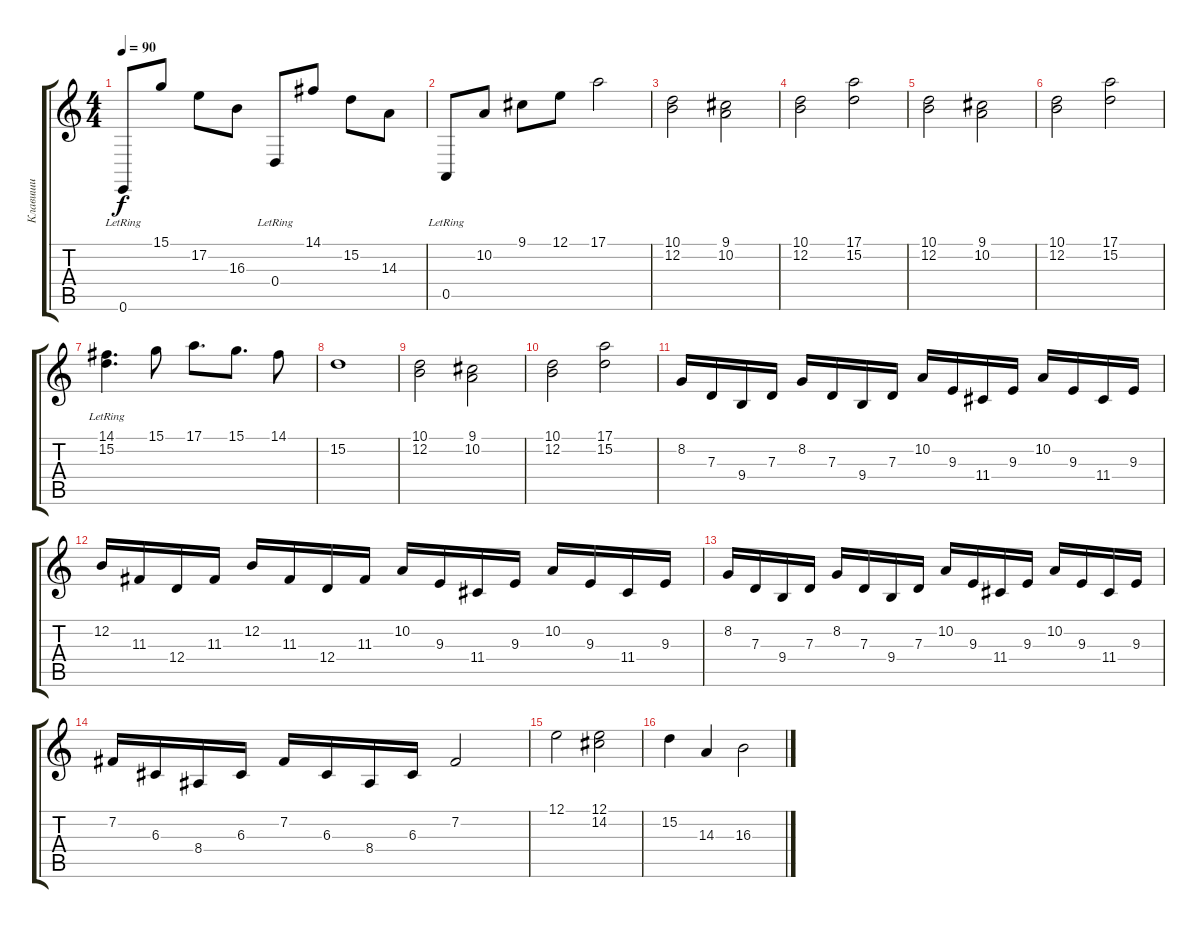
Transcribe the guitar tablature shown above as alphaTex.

\track ("Клавиши" "Клавиши") {instrument stringensemble1}
\staff {score tabs}
\tuning (E4 B3 G3 D3 A2 E2) {hide}
\ts (4 4)
\tempo 90
\clef g2
\ks c
0.6{lr}.8{dy f} 15.1.8 17.2.8 16.3.8 0.4{lr}.8 14.1.8 15.2.8 14.3.8 |
0.5{lr}.8 10.2.8 9.1.8 12.1.8 17.1.2 |
(10.1 12.2).2{volume 8 instrument stringensemble1} (9.1 10.2).2 |
(10.1 12.2).2 (17.1 15.2).2 |
(10.1 12.2).2 (9.1 10.2).2 |
(10.1 12.2).2 (17.1 15.2).2 |
(14.1 15.2{lr}).4{d} 15.1.8 17.1.8{d} 15.1.8{d} 14.1.8 |
15.2.1 |
(10.1 12.2).2 (9.1 10.2).2 |
(10.1 12.2).2 (17.1 15.2).2 |
8.2.16{volume 10 instrument pizzicatostrings} 7.3.16 9.4.16 7.3.16 8.2.16 7.3.16 9.4.16 7.3.16 10.2.16 9.3.16 11.4.16 9.3.16 10.2.16 9.3.16 11.4.16 9.3.16 |
12.2.16 11.3.16 12.4.16 11.3.16 12.2.16 11.3.16 12.4.16 11.3.16 10.2.16 9.3.16 11.4.16 9.3.16 10.2.16 9.3.16 11.4.16 9.3.16 |
8.2.16 7.3.16 9.4.16 7.3.16 8.2.16 7.3.16 9.4.16 7.3.16 10.2.16 9.3.16 11.4.16 9.3.16 10.2.16 9.3.16 11.4.16 9.3.16 |
7.2.16 6.3.16 8.4.16 6.3.16 7.2.16 6.3.16 8.4.16 6.3.16 7.2.2 |
12.1.2{volume 8 instrument stringensemble1} (12.1 14.2).2 |
15.2.4 14.3.4 16.3.2
